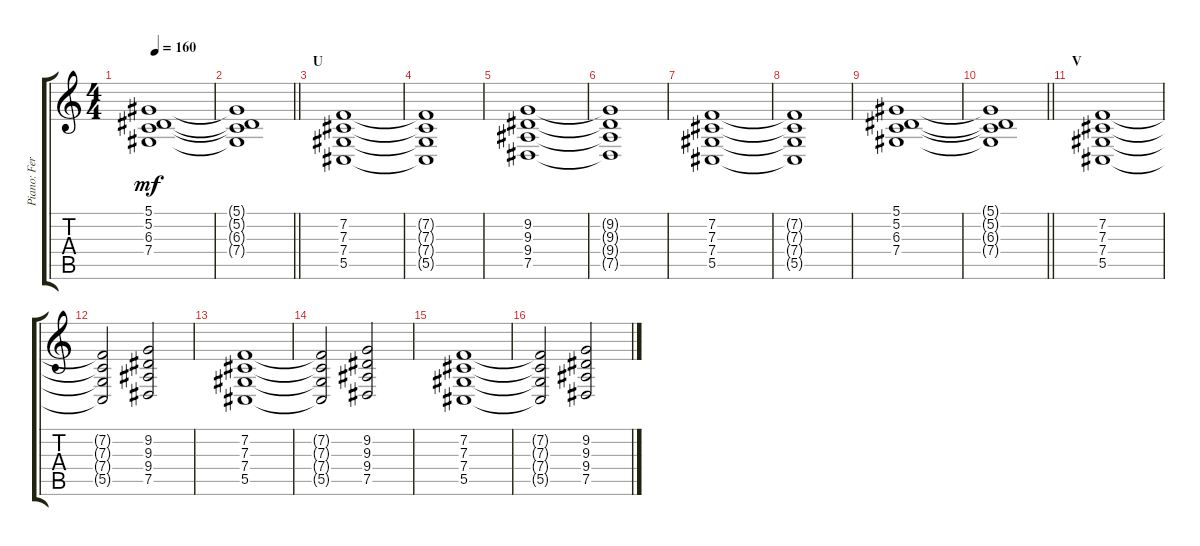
\track ("Piano: Ferdy" "Piano: Fer") {instrument brightacousticpiano}
\staff {score tabs}
\tuning (Eb4 Bb3 Gb3 Db3 Ab2 Eb2) {hide}
\ts (4 4)
\tempo 160
\clef g2
\ks c
(5.1 5.2 6.3 7.4).1{dy mf} |
\barLineRight lightlight
(5.1{t} 5.2{t} 6.3{t} 7.4{t}).1 |
\section ("" "U")
(7.2 7.3 7.4 5.5).1{instrument brightacousticpiano} |
(7.2{t} 7.3{t} 7.4{t} 5.5{t}).1 |
(9.2 9.3 9.4 7.5).1 |
(9.2{t} 9.3{t} 9.4{t} 7.5{t}).1 |
(7.2 7.3 7.4 5.5).1 |
(7.2{t} 7.3{t} 7.4{t} 5.5{t}).1 |
(5.1 5.2 6.3 7.4).1 |
\barLineRight lightlight
(5.1{t} 5.2{t} 6.3{t} 7.4{t}).1 |
\section ("" "V")
(7.2 7.3 7.4 5.5).1 |
(7.2{t} 7.3{t} 7.4{t} 5.5{t}).2 (9.2 9.3 9.4 7.5).2 |
(7.2 7.3 7.4 5.5).1 |
(7.2{t} 7.3{t} 7.4{t} 5.5{t}).2 (9.2 9.3 9.4 7.5).2 |
(7.2 7.3 7.4 5.5).1 |
(7.2{t} 7.3{t} 7.4{t} 5.5{t}).2 (9.2 9.3 9.4 7.5).2
